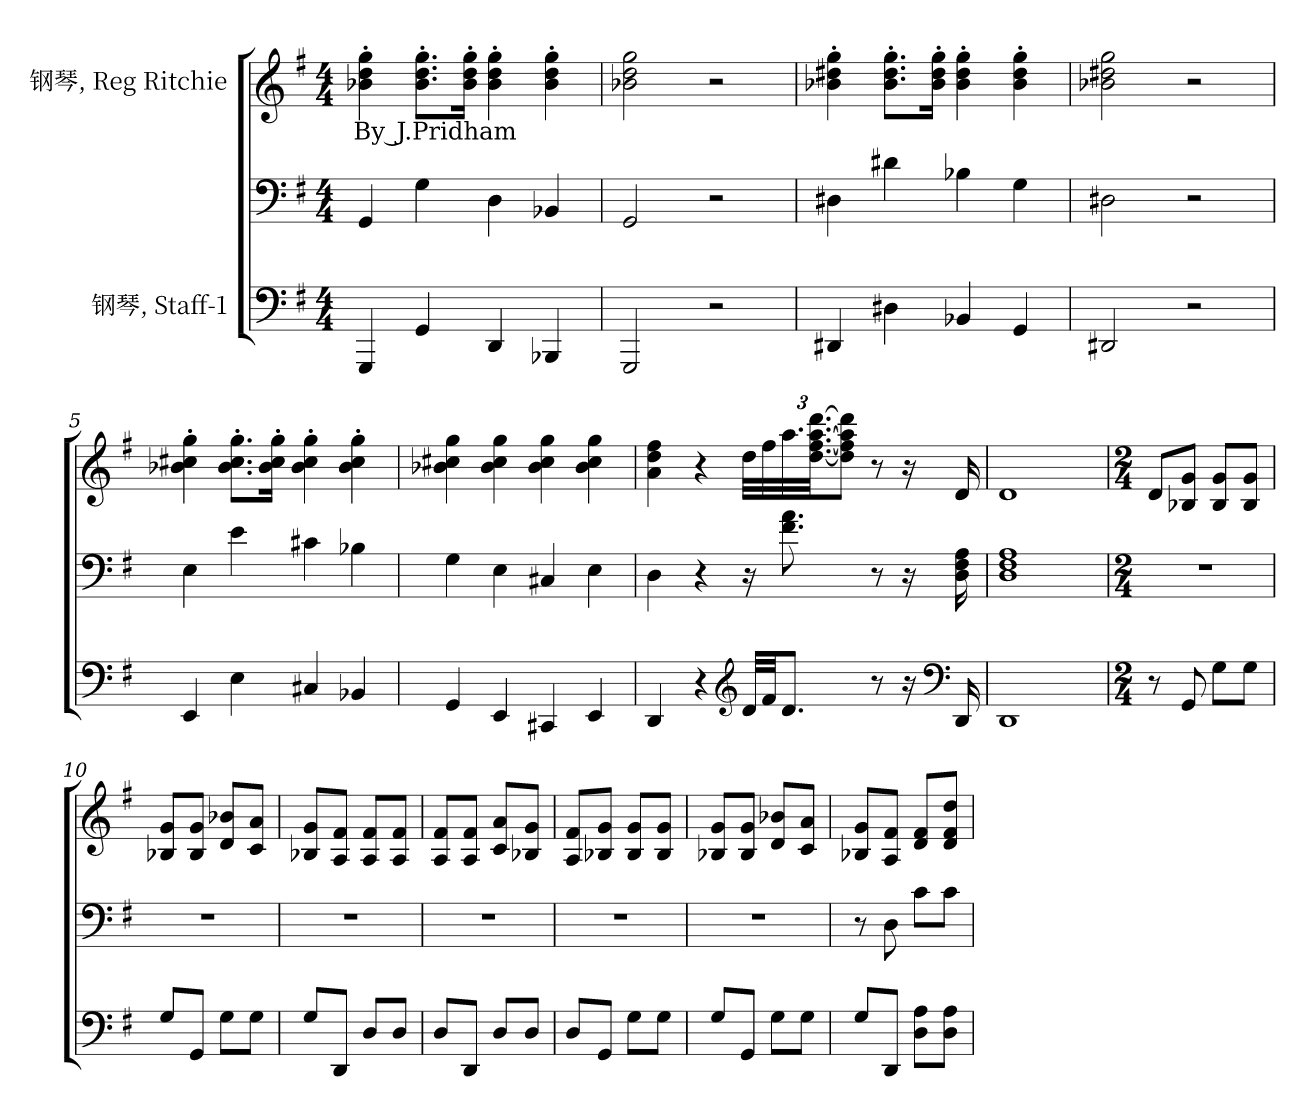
**kern	**kern	**kern	**text
*part2	*part2	*part1	*part1
*staff3	*staff2	*staff1	*staff1
*I"钢琴, Staff-1	*	*I"钢琴, Reg Ritchie	*
*clefF4	*clefF4	*clefG2	*
*k[f#]	*k[f#]	*k[f#]	*
*M4/4	*M4/4	*M4/4	*
*MM145	*MM145	*MM145	*
=1	=1	=1	=1
4GGG/	4GG/	4b-X\' 4dd\' 4gg\'	By J.Pridham
4GG/	4G\	8.b-\' 8.dd\' 8.gg\'L	.
.	.	16b-\' 16dd\' 16gg\'Jk	.
4DD/	4D\	4b-\' 4dd\' 4gg\'	.
4BBB-X/	4BB-X/	4b-\' 4dd\' 4gg\'	.
=2	=2	=2	=2
2GGG/	2GG/	2b-X\ 2dd\ 2gg\	.
2r	2r	2r	.
=3	=3	=3	=3
4DD#X/	4D#X\	4b-X\' 4dd#X\' 4gg\'	.
4D#X\	4d#X\	8.b-\' 8.dd#\' 8.gg\'L	.
.	.	16b-\' 16dd#\' 16gg\'Jk	.
4BB-X/	4B-X\	4b-\' 4dd#\' 4gg\'	.
4GG/	4G\	4b-\' 4dd#\' 4gg\'	.
=4	=4	=4	=4
2DD#X/	2D#X\	2b-X\ 2dd#X\ 2gg\	.
2r	2r	2r	.
!!LO:LB:g=z
=5	=5	=5	=5
4EE/	4E\	4b-X\' 4cc#X\' 4gg\'	.
4E\	4e\	8.b-\' 8.cc#\' 8.gg\'L	.
.	.	16b-\' 16cc#\' 16gg\'Jk	.
4C#X/	4c#X\	4b-\' 4cc#\' 4gg\'	.
4BB-X/	4B-X\	4b-\' 4cc#\' 4gg\'	.
=6	=6	=6	=6
4GG/	4G\	4b-X\ 4cc#X\ 4gg\	.
4EE/	4E\	4b-\ 4cc#\ 4gg\	.
4CC#X/	4C#X/	4b-\ 4cc#\ 4gg\	.
4EE/	4E\	4b-\ 4cc#\ 4gg\	.
=7	=7	=7	=7
4DD/	4D\	4a\ 4dd\ 4ff#\	.
4r	4r	4r	.
*clefG2	*	*	*
32d/LLL	16r	32dd\LLL	.
32f#/JJ	.	32ff#\	.
*	*	*Xbrackettup	*
8.d/J	8.f#\ 8.a\	48.aa\	.
.	.	[48.dd\ [48.ff#\ [48.aa\ [48.ddd\JJ	.
.	.	8dd\] 8ff#\] 8aa\] 8ddd\]J	.
8r	8r	8r	.
16r	16r	16r	.
*clefF4	*	*	*
16DD/	16D\ 16F#\ 16A\	16d/	.
=8	=8	=8	=8
1DD	1D 1F# 1A	1d	.
!!LO:LB:g=z
=9	=9	=9	=9
*M2/4	*M2/4	*M2/4	*
8r	2r	8d/L	.
8GG/	.	8B-X/ 8g/J	.
8G\L	.	8B-/ 8g/L	.
8G\J	.	8B-/ 8g/J	.
=10	=10	=10	=10
8G/L	2r	8B-X/ 8g/L	.
8GG/J	.	8B-/ 8g/J	.
8G\L	.	8d/ 8b-X/L	.
8G\J	.	8c/ 8a/J	.
=11	=11	=11	=11
8G/L	2r	8B-X/ 8g/L	.
8DD/J	.	8A/ 8f#/J	.
8D/L	.	8A/ 8f#/L	.
8D/J	.	8A/ 8f#/J	.
=12	=12	=12	=12
8D/L	2r	8A/ 8f#/L	.
8DD/J	.	8A/ 8f#/J	.
8D/L	.	8c/ 8a/L	.
8D/J	.	8B-X/ 8g/J	.
=13	=13	=13	=13
8D/L	2r	8A/ 8f#/L	.
8GG/J	.	8B-X/ 8g/J	.
8G\L	.	8B-/ 8g/L	.
8G\J	.	8B-/ 8g/J	.
=14	=14	=14	=14
8G/L	2r	8B-X/ 8g/L	.
8GG/J	.	8B-/ 8g/J	.
8G\L	.	8d/ 8b-X/L	.
8G\J	.	8c/ 8a/J	.
!!LO:LB:g=z
=15	=15	=15	=15
8G/L	8r	8B-X/ 8g/L	.
8DD/J	8D\	8A/ 8f#/J	.
8D\ 8A\L	8c\L	8d/ 8f#/L	.
8D\ 8A\J	8c\J	8d/ 8f#/ 8dd/J	.
=	=	=	=
*-	*-	*-	*-
